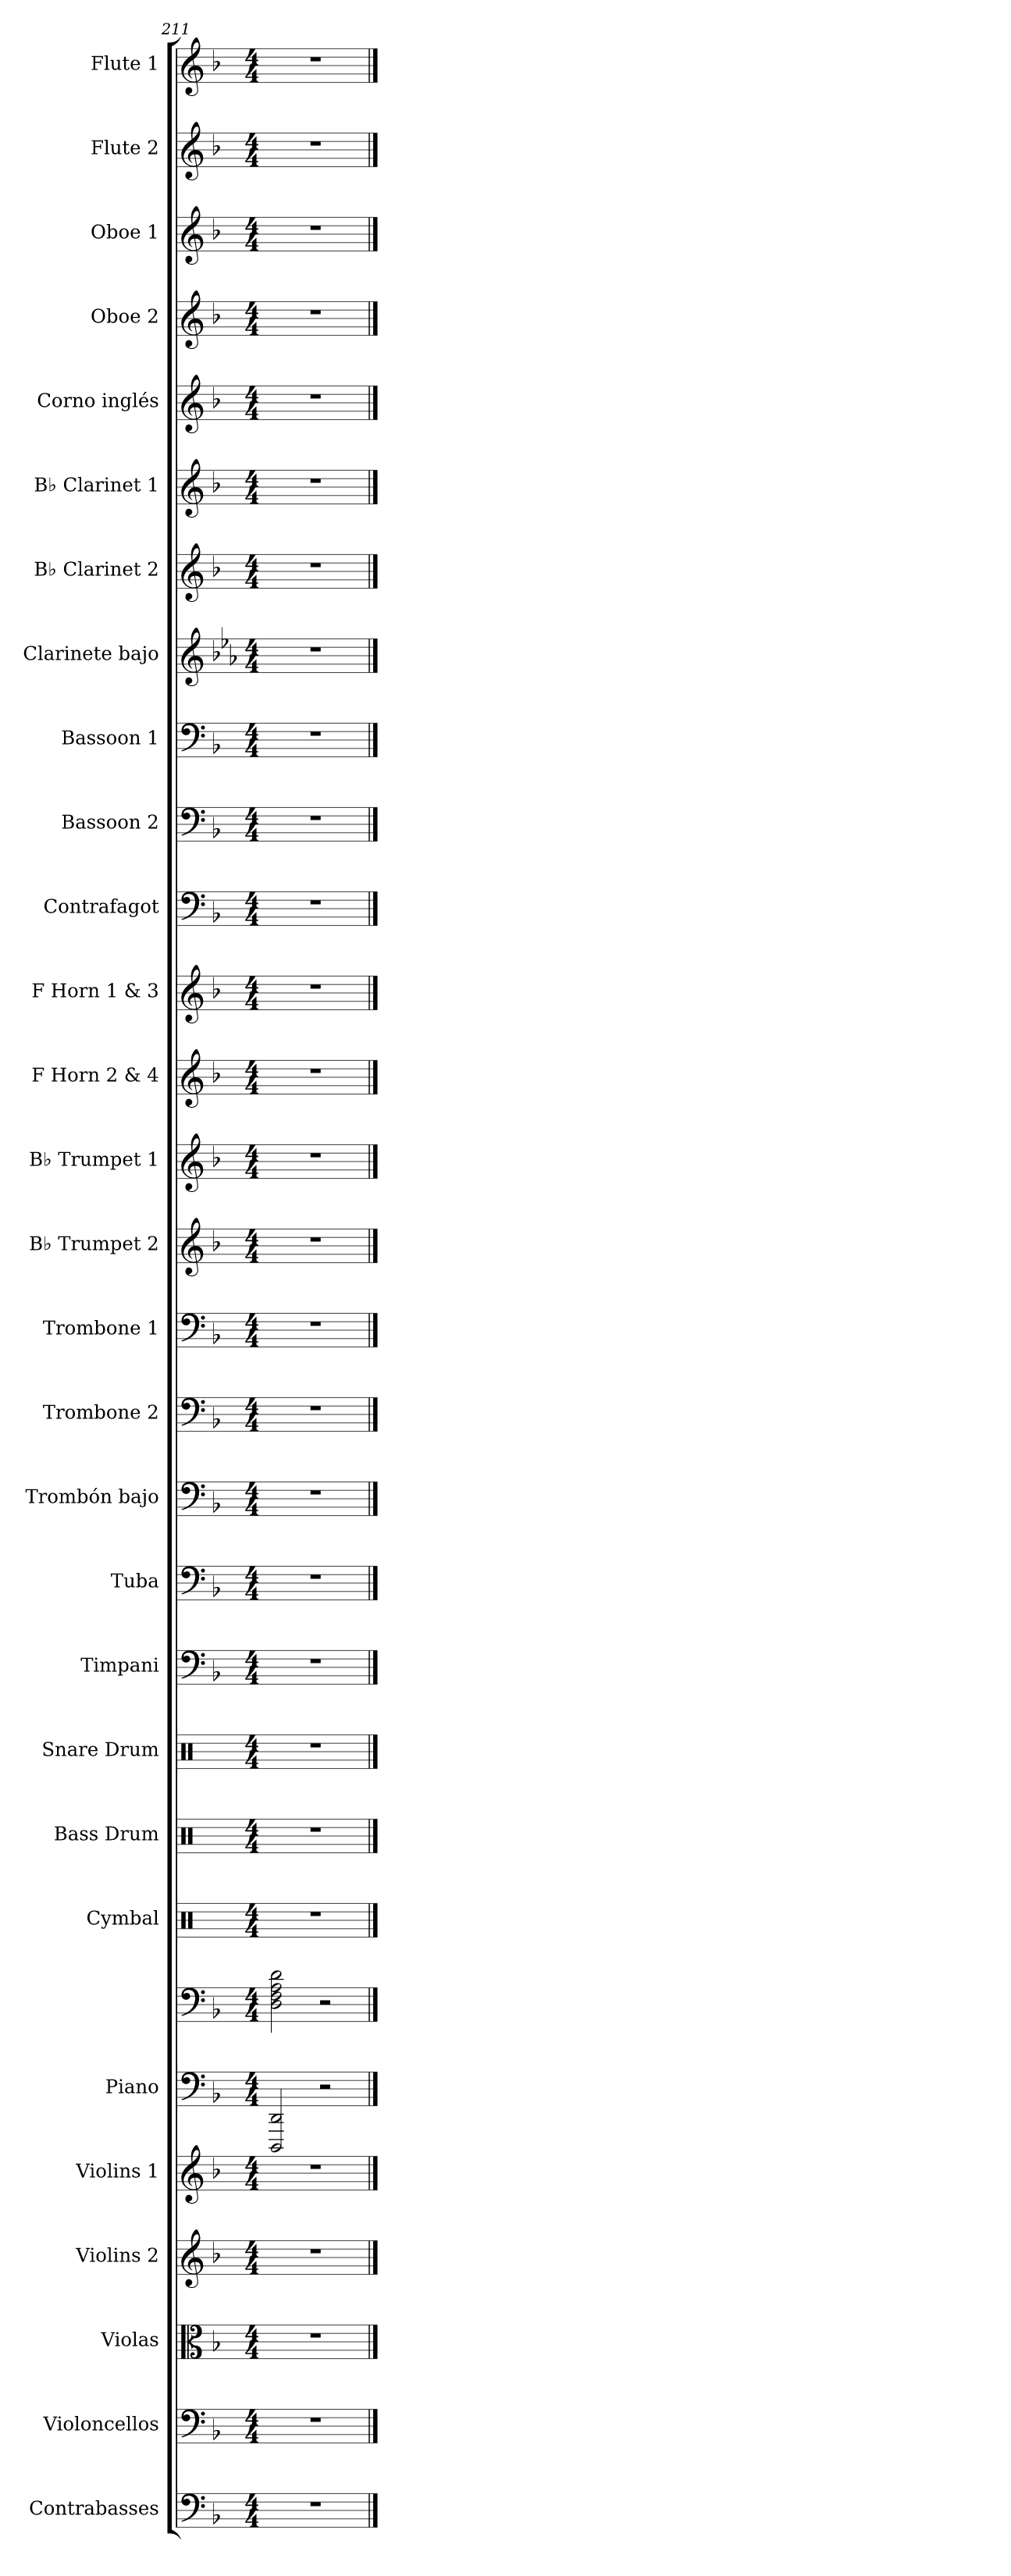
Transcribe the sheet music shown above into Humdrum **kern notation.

**kern	**kern	**kern	**kern	**kern	**kern	**kern	**kern	**kern	**kern	**kern	**kern	**kern	**kern	**kern	**kern	**kern	**kern	**kern	**kern	**kern	**kern	**kern	**kern	**kern	**kern	**kern	**kern	**kern	**kern
*part29	*part28	*part27	*part26	*part25	*part24	*part24	*part23	*part22	*part21	*part20	*part19	*part18	*part17	*part16	*part15	*part14	*part13	*part12	*part11	*part10	*part9	*part8	*part7	*part6	*part5	*part4	*part3	*part2	*part1
*staff30	*staff29	*staff28	*staff27	*staff26	*staff25	*staff24	*staff23	*staff22	*staff21	*staff20	*staff19	*staff18	*staff17	*staff16	*staff15	*staff14	*staff13	*staff12	*staff11	*staff10	*staff9	*staff8	*staff7	*staff6	*staff5	*staff4	*staff3	*staff2	*staff1
*I"Contrabasses	*I"Violoncellos	*I"Violas	*I"Violins 2	*I"Violins 1	*I"Piano	*	*I"Cymbal	*I"Bass Drum	*I"Snare Drum	*I"Timpani	*I"Tuba	*I"Trombón bajo	*I"Trombone 2	*I"Trombone 1	*I"B♭ Trumpet 2	*I"B♭ Trumpet 1	*I"F Horn 2 &amp; 4	*I"F Horn 1 &amp; 3	*I"Contrafagot	*I"Bassoon 2	*I"Bassoon 1	*I"Clarinete bajo	*I"B♭ Clarinet 2	*I"B♭ Clarinet 1	*I"Corno inglés	*I"Oboe 2	*I"Oboe 1	*I"Flute 2	*I"Flute 1
*I'Cbs.	*I'Vcs.	*I'Vlas.	*I'Vlns. 2	*I'Vlns. 1	*I'Pno.	*	*I'Cym.	*I'B. Dr.	*I'Sn. Dr.	*I'Timp.	*I'Tba.	*I'Tbn. B.	*I'Tbn. 2	*I'Tbn. 1	*I'B♭ Tpt. 2	*I'B♭ Tpt. 1	*I'F Hn. 2 4	*I'F Hn. 1 3	*I'Cfag.	*I'Bsn. 2	*I'Bsn. 1	*I'Cl. B.	*I'B♭ Cl. 2	*I'B♭ Cl. 1	*I'Cor. Ingl.	*I'Ob. 2	*I'Ob. 1	*I'Fl. 2	*I'Fl. 1
*clefF4	*clefF4	*clefC3	*clefG2	*clefG2	*clefF4	*clefF4	*clefX	*clefX	*clefX	*clefF4	*clefF4	*clefF4	*clefF4	*clefF4	*clefG2	*clefG2	*clefG2	*clefG2	*clefF4	*clefF4	*clefF4	*clefG2	*clefG2	*clefG2	*clefG2	*clefG2	*clefG2	*clefG2	*clefG2
*ITrd7c12	*	*	*	*	*	*	*	*	*	*	*	*	*	*	*ITrd1c2	*ITrd1c2	*ITrd4c7	*ITrd4c7	*ITrd7c12	*	*	*ITrd8c14	*ITrd1c2	*ITrd1c2	*ITrd4c7	*	*	*	*
*k[b-]	*k[b-]	*k[b-]	*k[b-]	*k[b-]	*k[b-]	*k[b-]	*k[]	*k[]	*k[]	*k[b-]	*k[b-]	*k[b-]	*k[b-]	*k[b-]	*k[b-e-a-]	*k[b-e-a-]	*k[b-e-]	*k[b-e-]	*k[b-]	*k[b-]	*k[b-]	*k[b-e-a-]	*k[b-e-a-]	*k[b-e-a-]	*k[b-e-]	*k[b-]	*k[b-]	*k[b-]	*k[b-]
*M4/4	*M4/4	*M4/4	*M4/4	*M4/4	*M4/4	*M4/4	*M4/4	*M4/4	*M4/4	*M4/4	*M4/4	*M4/4	*M4/4	*M4/4	*M4/4	*M4/4	*M4/4	*M4/4	*M4/4	*M4/4	*M4/4	*M4/4	*M4/4	*M4/4	*M4/4	*M4/4	*M4/4	*M4/4	*M4/4
=211	=211	=211	=211	=211	=211	=211	=211	=211	=211	=211	=211	=211	=211	=211	=211	=211	=211	=211	=211	=211	=211	=211	=211	=211	=211	=211	=211	=211	=211
1r	1r	1r	1r	1r	2DDD/ 2DD/	2D\ 2F\ 2A\ 2d\	1r	1r	1r	1r	1r	1r	1r	1r	1r	1r	1r	1r	1r	1r	1r	1r	1r	1r	1r	1r	1r	1r	1r
.	.	.	.	.	2r	2r	.	.	.	.	.	.	.	.	.	.	.	.	.	.	.	.	.	.	.	.	.	.	.
==	==	==	==	==	==	==	==	==	==	==	==	==	==	==	==	==	==	==	==	==	==	==	==	==	==	==	==	==	==
*-	*-	*-	*-	*-	*-	*-	*-	*-	*-	*-	*-	*-	*-	*-	*-	*-	*-	*-	*-	*-	*-	*-	*-	*-	*-	*-	*-	*-	*-
